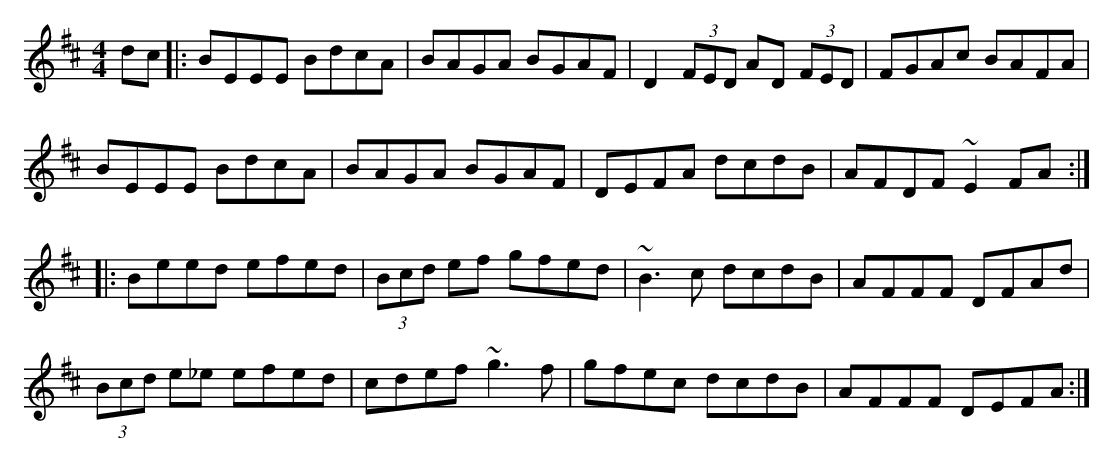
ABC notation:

X:1
M:4/4
K:Edor
dc|:BEEE BdcA|BAGA BGAF|D2 (3FED AD (3FED|FGAc BAFA|
BEEE BdcA|BAGA BGAF|DEFA dcdB|AFDF ~E2FA:|
|:Beed efed|(3Bcd ef gfed|~B3c dcdB|AFFF DFAd|
(3Bcd e_e efed|cdef ~g3f|gfec dcdB|AFFF DEFA:|
